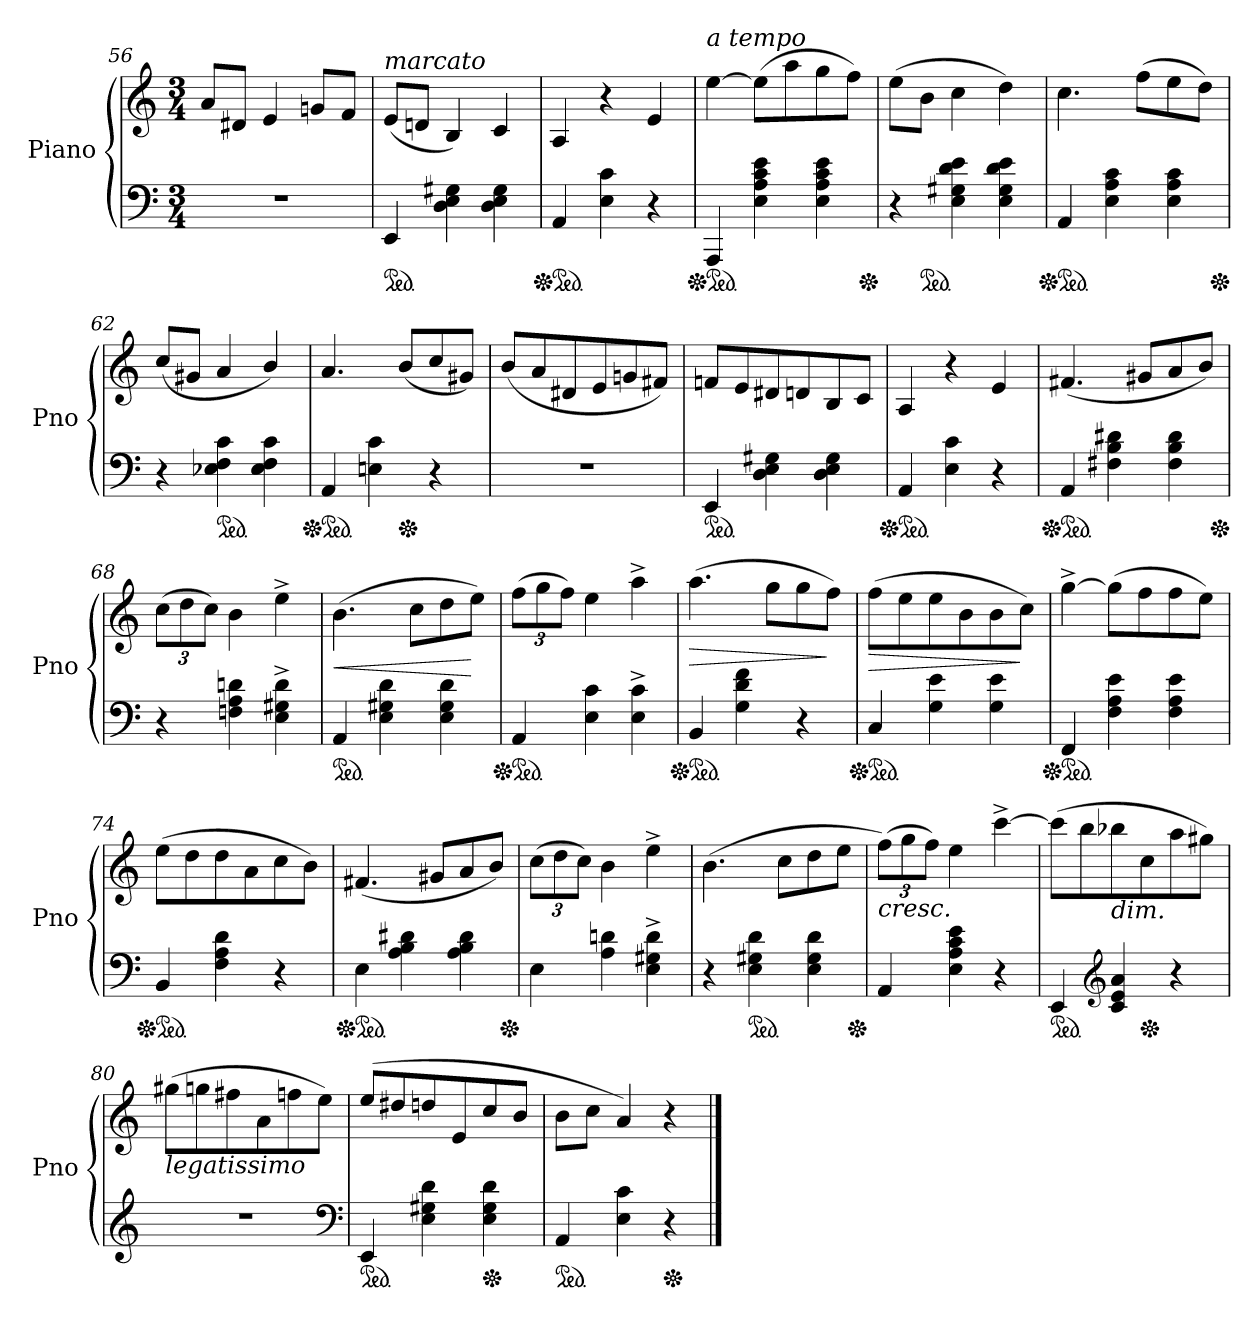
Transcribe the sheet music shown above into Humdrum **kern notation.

**kern	**kern	**dynam
*part1	*part1	*part1
*staff2	*staff1	*staff1/2
*I"Piano	*	*
*I'Pno	*	*
*clefF4	*clefG2	*
*k[]	*k[]	*
*M3/4	*M3/4	*
=56	=56	=56
2.r	8aL	.
.	8d#XJ	.
.	4e	.
.	8gnL	.
.	8fJ	.
=57	=57	=57
!	!LO:TX:a:i:t=marcato	!
!LO:TX:a:i:t=riten.	!	!
*ped	*	*
4EE	(8eL	.
.	8dnJ	.
4D 4E 4G#X	4B)	.
4D 4E 4G#	4c	.
=58	=58	=58
*Xped	*	*
*ped	*	*
4AA	4A	.
4E 4c	4r	.
4r	4e	.
=59	=59	=59
!	!LO:TX:a:i:t=a tempo	!
*Xped	*	*
*ped	*	*
4AAA	[4ee	.
4E 4A 4c 4e	(8eeL]	.
.	8aa	.
4E 4A 4c 4e	8gg	.
.	8ffJ)	.
*Xped	*	*
=60	=60	=60
4r	(8eeL	.
*ped	*	*
.	8bJ	.
4E 4G#X 4d 4e	4cc	.
4E 4G# 4d 4e	4dd)	.
=61	=61	=61
*Xped	*	*
*ped	*	*
4AA	4.cc	.
4E 4A 4c	.	.
.	(8ffL	.
4E 4A 4c	8ee	.
.	8ddJ)	.
*Xped	*	*
=62	=62	=62
4r	(8ccL	.
.	8g#XJ	.
*ped	*	*
4E-X 4F 4c	4a	.
4E- 4F 4c	4b/)	.
=63	=63	=63
*Xped	*	*
*ped	*	*
4AA	4.a	.
4En 4c	.	.
*Xped	*	*
.	(8bL	.
4r	8cc	.
.	8g#XJ)	.
=64	=64	=64
2.r	(8bL	.
.	8a	.
.	8d#X	.
.	8e	.
.	8gn	.
.	8f#XJ)	.
=65	=65	=65
*ped	*	*
4EE	8fnL	.
.	8e	.
4D 4E 4G#X	8d#X	.
.	8dn	.
4D 4E 4G#	8B	.
.	8cJ	.
=66	=66	=66
*Xped	*	*
*ped	*	*
4AA	4A	.
4E 4c	4r	.
4r	4e	.
=67	=67	=67
*Xped	*	*
*ped	*	*
4AA	(4.f#X	.
4F#X 4B 4d#X	.	.
.	8g#XL	.
4F# 4B 4d#	8a	.
.	8bJ)	.
*Xped	*	*
=68	=68	=68
4r	(12ccL	.
.	12dd	.
.	12ccJ)	.
4Fn 4A 4dn	4b	.
4E^ 4G#X^ 4d^	4ee^	.
=69	=69	=69
*ped	*	*
4AA	(4.b	<
4E 4G#X 4d	.	.
.	8ccL	.
4E 4G# 4d	8dd	.
.	8eeJ)	[
=70	=70	=70
*Xped	*	*
*ped	*	*
4AA	(12ffL	.
.	12gg	.
.	12ffJ)	.
4E 4c	4ee	.
4E^ 4c^	4aa^	.
=71	=71	=71
*Xped	*	*
*ped	*	*
4BB	(4.aa	>
4G 4d 4f	.	.
.	8ggL	.
4r	8gg	.
.	8ffJ)	]
=72	=72	=72
*Xped	*	*
*ped	*	*
4C	(8ffL	>
.	8ee	.
4G 4e	8ee	.
.	8b	.
4G 4e	8b	.
.	8ccJ)	]
=73	=73	=73
*Xped	*	*
*ped	*	*
4FF	[4gg^	.
4F 4A 4e	(8ggL]	.
.	8ff	.
4F 4A 4e	8ff	.
.	8eeJ)	.
=74	=74	=74
*Xped	*	*
*ped	*	*
4BB	(8eeL	.
.	8dd	.
4F 4A 4d	8dd	.
.	8a	.
4r	8cc	.
.	8bJ)	.
=75	=75	=75
*Xped	*	*
*ped	*	*
4E	(4.f#X	.
4A 4B 4d#X	.	.
.	8g#XL	.
4A 4B 4d#	8a	.
.	8bJ)	.
*Xped	*	*
=76	=76	=76
4E	(12ccL	.
.	12dd	.
.	12ccJ)	.
4A 4dn	4b	.
4E^ 4G#X^ 4d^	4ee^	.
=77	=77	=77
4r	(4.b	.
*ped	*	*
4E 4G#X 4d	.	.
.	8ccL	.
4E 4G# 4d	8dd	.
.	8eeJ	.
*Xped	*	*
=78	=78	=78
!	!LO:TX:b:i:t=cresc.	!
4AA	(12ffL)	.
.	12gg	.
.	12ffJ)	.
4E 4A 4c 4e	4ee	.
4r	[4ccc^	.
=79	=79	=79
*ped	*	*
4EE	(8cccL]	.
.	8bb	.
*clefG2	*	*
!	!LO:TX:b:i:t=dim.	!
4c 4e 4a	8bb-X	.
*Xped	*	*
.	8cc	.
4r	8aa	.
.	8gg#XJ)	.
=80	=80	=80
!	!LO:TX:b:i:t=legatissimo	!
2.r	(8gg#XL	.
.	8ggn	.
.	8ff#X	.
.	8a	.
.	8ffn	.
.	8eeJ)	.
*clefF4	*	*
=81	=81	=81
*ped	*	*
4EE	(8eeL	.
.	8dd#X	.
4E 4G#X 4d	8ddn	.
.	8e	.
*Xped	*	*
4E 4G# 4d	8cc	.
.	8bJ	.
=82	=82	=82
*ped	*	*
4AA	8bL	.
.	8ccJ	.
4E 4c	4a)	.
*Xped	*	*
4r	4r	.
==	==	==
*-	*-	*-
